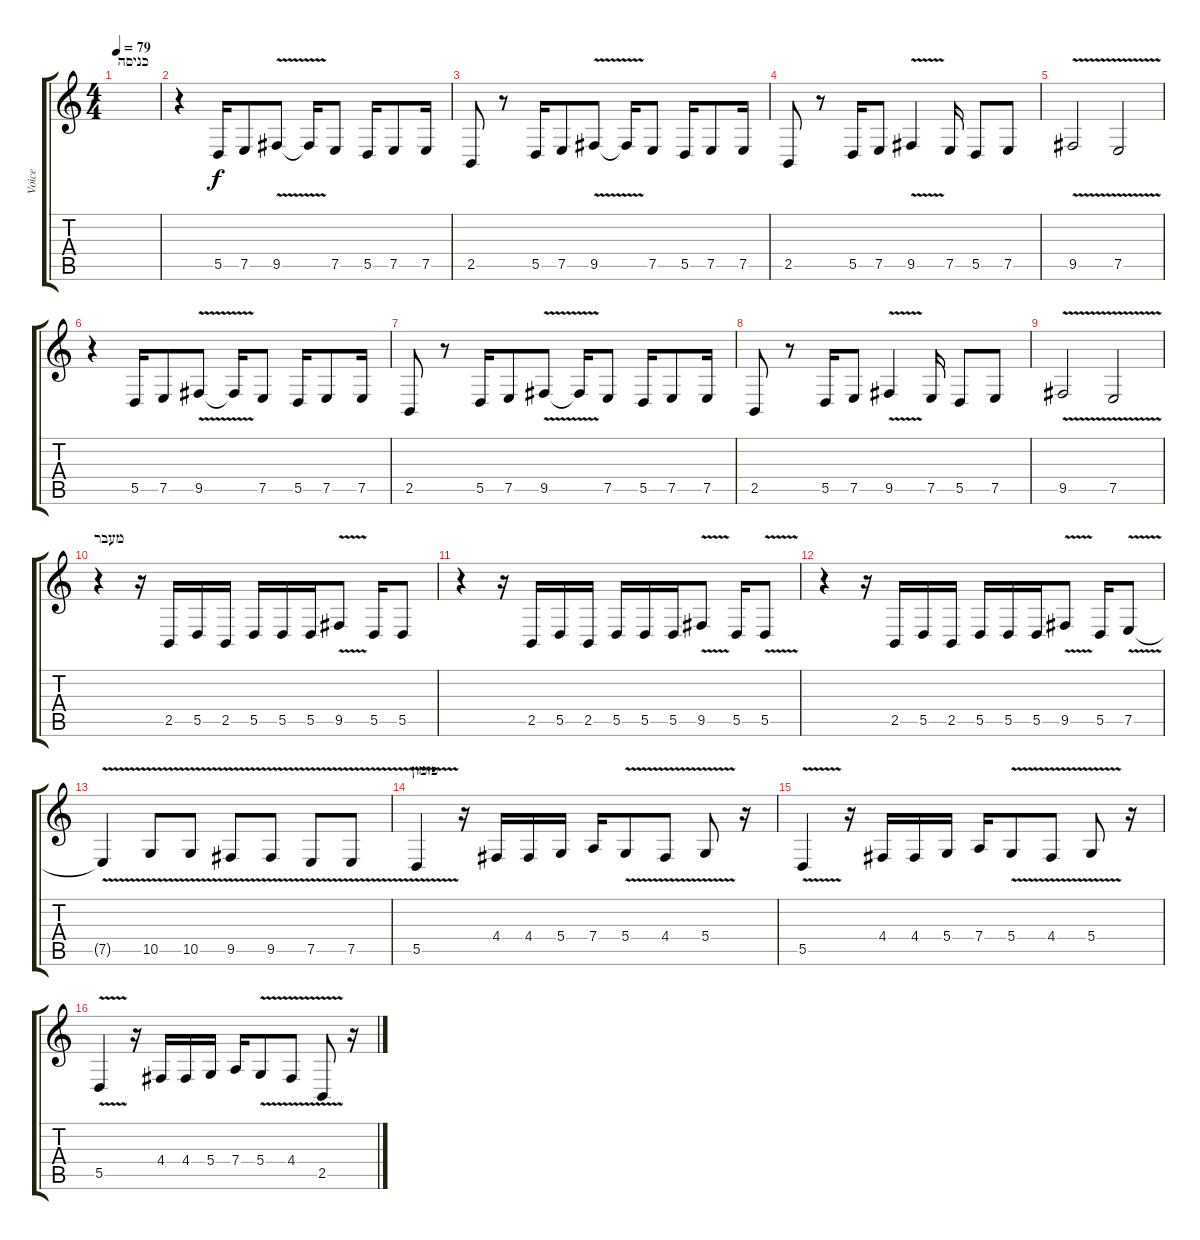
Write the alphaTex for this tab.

\track ("Voice" "Voice") {instrument lead6voice}
\staff {score tabs}
\tuning (E4 B3 G3 D3 A2 E2) {hide}
\ts (4 4)
\section ("" "כניסה")
\tempo 79
\clef g2
\ks c
|
r.4 5.5.16 7.5.8 9.5{v}.8 9.5{t}.16 7.5.8 5.5.16 7.5.8 7.5.16 |
2.5.8 r.8 5.5.16 7.5.8 9.5{v}.8 9.5{t}.16 7.5.8 5.5.16 7.5.8 7.5.16 |
2.5.8 r.8 5.5.16 7.5.8 9.5{v}.4 7.5.16 5.5.8 7.5.8 |
9.5{v}.2 7.5{v}.2 |
r.4 5.5.16 7.5.8 9.5{v}.8 9.5{t}.16 7.5.8 5.5.16 7.5.8 7.5.16 |
2.5.8 r.8 5.5.16 7.5.8 9.5{v}.8 9.5{t}.16 7.5.8 5.5.16 7.5.8 7.5.16 |
2.5.8 r.8 5.5.16 7.5.8 9.5{v}.4 7.5.16 5.5.8 7.5.8 |
9.5{v}.2 7.5{v}.2 |
\section ("" "מעבר")
r.4 r.16 2.5.16 5.5.16 2.5.16 5.5.16 5.5.16 5.5.16 9.5{v}.8 5.5.16 5.5.8 |
r.4 r.16 2.5.16 5.5.16 2.5.16 5.5.16 5.5.16 5.5.16 9.5{v}.8 5.5.16 5.5{v}.8 |
r.4 r.16 2.5.16 5.5.16 2.5.16 5.5.16 5.5.16 5.5.16 9.5{v}.8 5.5.16 7.5{v}.8 |
7.5{t}.4 10.5{v}.8 10.5{v}.8 9.5{v}.8 9.5{v}.8 7.5{v}.8 7.5{v}.8 |
\section ("" "פזמון")
5.5{v}.4 r.16 4.4.16 4.4.16 5.4.16 7.4.16 5.4{v}.8 4.4{v}.8 5.4{v}.8 r.16 |
5.5{v}.4 r.16 4.4.16 4.4.16 5.4.16 7.4.16 5.4{v}.8 4.4{v}.8 5.4{v}.8 r.16 |
5.5{v}.4 r.16 4.4.16 4.4.16 5.4.16 7.4.16 5.4{v}.8 4.4{v}.8 2.5{v}.8 r.16
